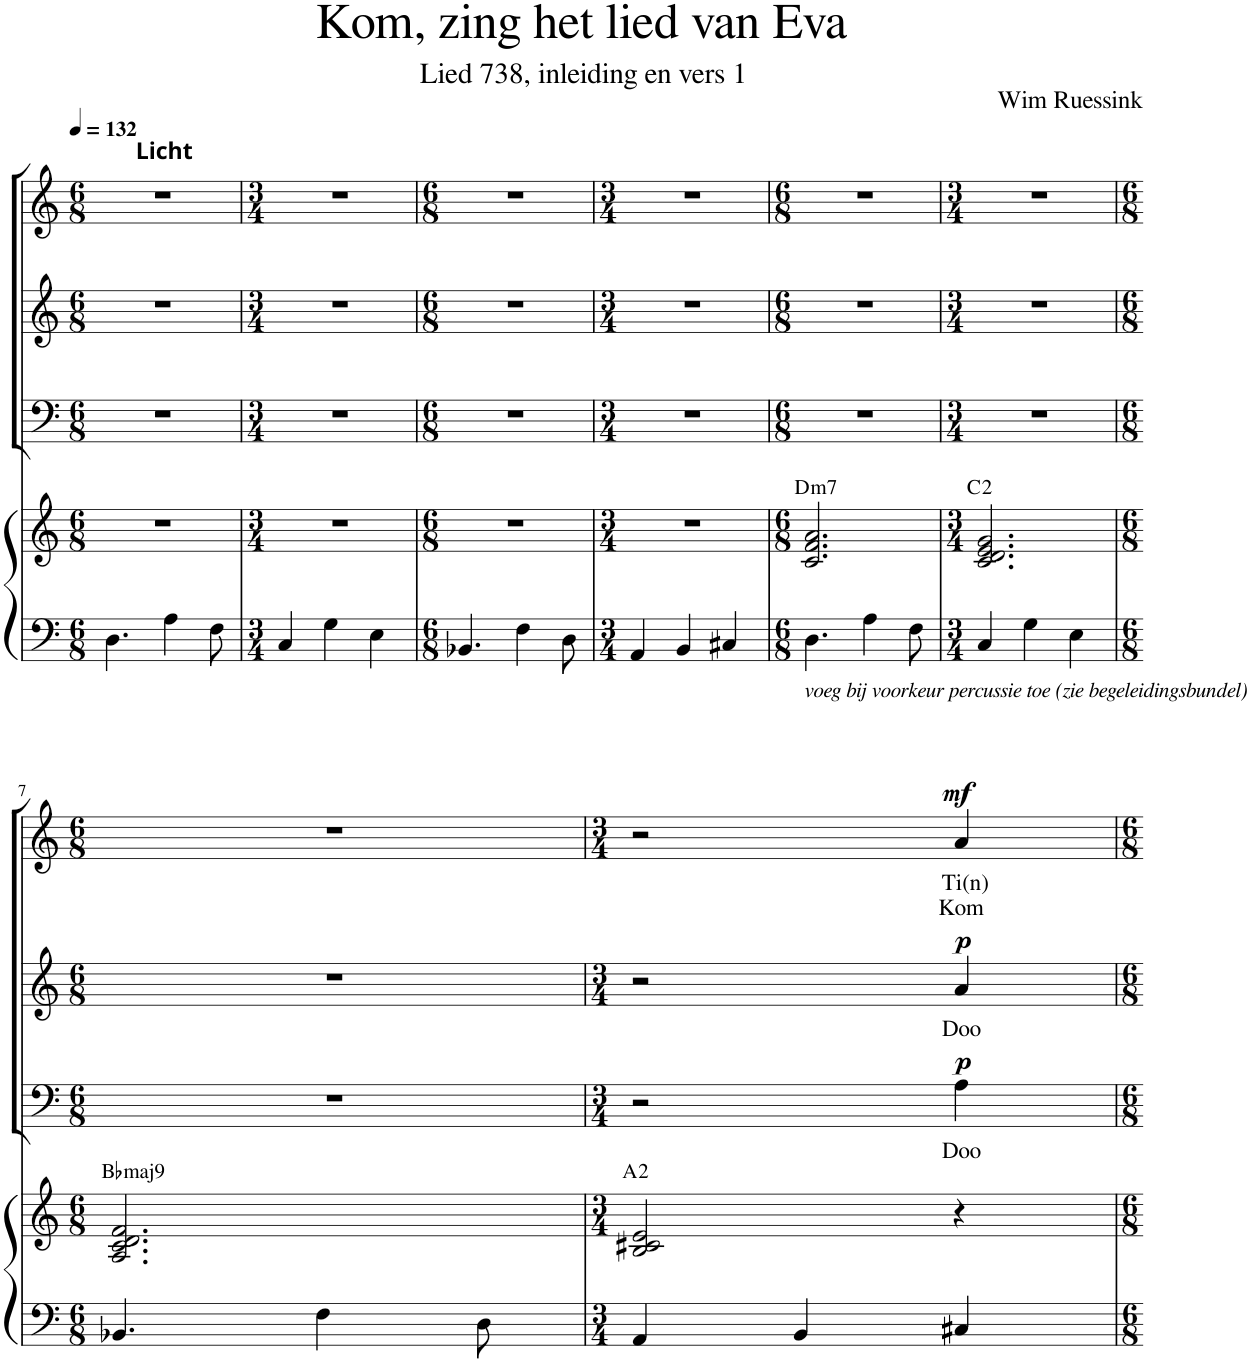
**kern	**kern	**harte	**kern	**text	**dynam	**kern	**text	**dynam	**kern	**text	**text	**dynam
*part4	*part4	*part4	*part3	*part3	*part3	*part2	*part2	*part2	*part1	*part1	*part1	*part1
*staff5	*staff4	*	*staff3	*staff3	*staff3	*staff2	*staff2	*staff2	*staff1	*staff1	*staff1	*staff1
*I"Piano	*	*	*I"Mannenstemmen	*	*	*I"Alt	*	*	*I"Sopraan	*	*	*
*I'Pno	*	*	*	*	*	*	*	*	*	*	*	*
*clefF4	*clefG2	*	*clefF4	*	*	*clefG2	*	*	*clefG2	*	*	*
*k[]	*k[]	*	*k[]	*	*	*k[]	*	*	*k[]	*	*	*
*M6/8	*M6/8	*	*M6/8	*	*	*M6/8	*	*	*M6/8	*	*	*
*MM132	*MM132	*	*MM132	*	*	*MM132	*	*	*MM132	*	*	*
=1	=1	=1	=1	=1	=1	=1	=1	=1	=1	=1	=1	=1
!	!	!	!	!	!	!	!	!	!LO:TX:a:B:t=Licht	!	!	!
4.D\	2.r	.	2.r	.	.	2.r	.	.	2.r	.	.	.
4A\	.	.	.	.	.	.	.	.	.	.	.	.
8F\	.	.	.	.	.	.	.	.	.	.	.	.
=2	=2	=2	=2	=2	=2	=2	=2	=2	=2	=2	=2	=2
*M3/4	*M3/4	*	*M3/4	*	*	*M3/4	*	*	*M3/4	*	*	*
4C/	2.r	.	2.r	.	.	2.r	.	.	2.r	.	.	.
4G\	.	.	.	.	.	.	.	.	.	.	.	.
4E\	.	.	.	.	.	.	.	.	.	.	.	.
=3	=3	=3	=3	=3	=3	=3	=3	=3	=3	=3	=3	=3
*M6/8	*M6/8	*	*M6/8	*	*	*M6/8	*	*	*M6/8	*	*	*
4.BB-X/	2.r	.	2.r	.	.	2.r	.	.	2.r	.	.	.
4F\	.	.	.	.	.	.	.	.	.	.	.	.
8D\	.	.	.	.	.	.	.	.	.	.	.	.
=4	=4	=4	=4	=4	=4	=4	=4	=4	=4	=4	=4	=4
*M3/4	*M3/4	*	*M3/4	*	*	*M3/4	*	*	*M3/4	*	*	*
4AA/	2.r	.	2.r	.	.	2.r	.	.	2.r	.	.	.
4BB/	.	.	.	.	.	.	.	.	.	.	.	.
4C#X/	.	.	.	.	.	.	.	.	.	.	.	.
=5	=5	=5	=5	=5	=5	=5	=5	=5	=5	=5	=5	=5
*M6/8	*M6/8	*	*M6/8	*	*	*M6/8	*	*	*M6/8	*	*	*
!LO:TX:b:i:t=voeg bij voorkeur percussie toe (zie begeleidingsbundel)	!	!LO:H:kt=m7	!	!	!	!	!	!	!	!	!	!
4.D\	2.c/ 2.f/ 2.a/	D:min7	2.r	.	.	2.r	.	.	2.r	.	.	.
4A\	.	.	.	.	.	.	.	.	.	.	.	.
8F\	.	.	.	.	.	.	.	.	.	.	.	.
=6	=6	=6	=6	=6	=6	=6	=6	=6	=6	=6	=6	=6
*M3/4	*M3/4	*	*M3/4	*	*	*M3/4	*	*	*M3/4	*	*	*
4C/	2.c/ 2.d/ 2.e/ 2.g/	C:maj(2)	2.r	.	.	2.r	.	.	2.r	.	.	.
4G\	.	.	.	.	.	.	.	.	.	.	.	.
4E\	.	.	.	.	.	.	.	.	.	.	.	.
!!LO:LB:g=z
=7	=7	=7	=7	=7	=7	=7	=7	=7	=7	=7	=7	=7
*M6/8	*M6/8	*	*M6/8	*	*	*M6/8	*	*	*M6/8	*	*	*
!	!	!LO:H:kt=maj9	!	!	!	!	!	!	!	!	!	!
4.BB-X/	2.A/ 2.c/ 2.d/ 2.f/	Bb:maj9	2.r	.	.	2.r	.	.	2.r	.	.	.
4F\	.	.	.	.	.	.	.	.	.	.	.	.
8D\	.	.	.	.	.	.	.	.	.	.	.	.
=8	=8	=8	=8	=8	=8	=8	=8	=8	=8	=8	=8	=8
*M3/4	*M3/4	*	*M3/4	*	*	*M3/4	*	*	*M3/4	*	*	*
4AA/	2B/ 2c#X/ 2e/	A:maj(2)	2r	.	.	2r	.	.	2r	.	.	.
4BB/	.	.	.	.	.	.	.	.	.	.	.	.
!	!	!	!	!LO:LY:b	!LO:DY:a	!	!LO:LY:b	!LO:DY:a	!	!LO:LY:b	!LO:LY:b	!LO:DY:a
4C#X/	4r	.	4A\	Doo	p	4a/	Doo	p	4a/	Ti(n)	Kom	mf
=	=	=	=	=	=	=	=	=	=	=	=	=
*-	*-	*-	*-	*-	*-	*-	*-	*-	*-	*-	*-	*-
